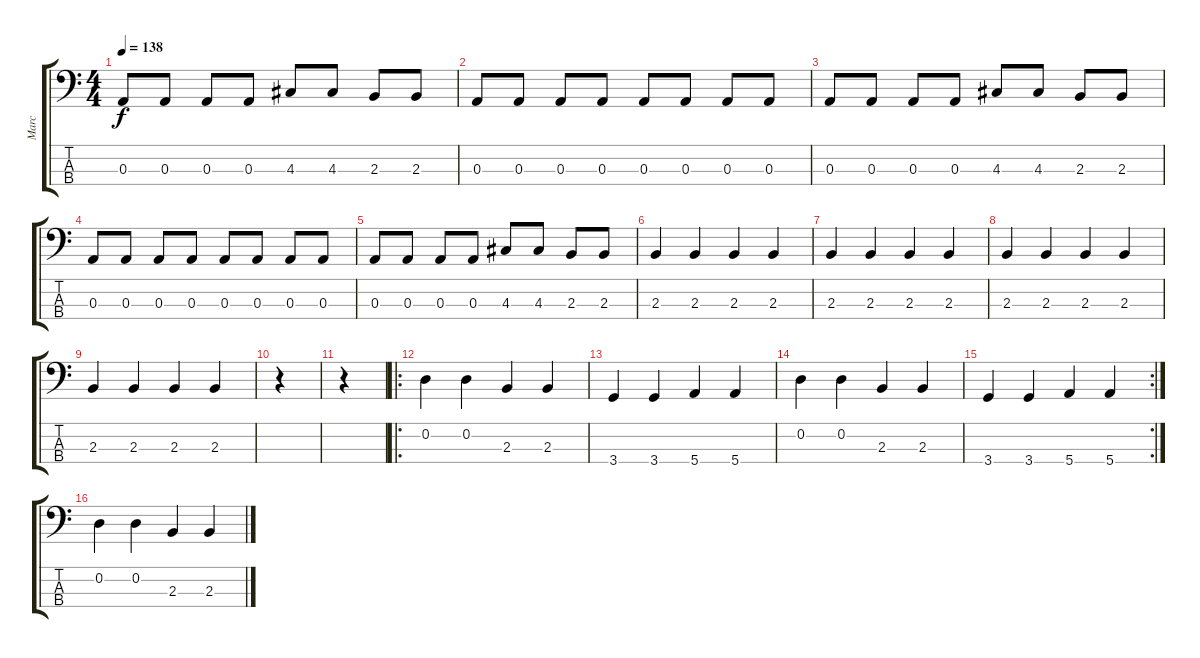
\track ("Marc" "Marc") {instrument electricbasspick}
\staff {score tabs}
\tuning (G2 D2 A1 E1) {hide}
\ts (4 4)
\tempo 138
\clef f4
\ks c
0.3.8{dy f} 0.3.8 0.3.8 0.3.8 4.3.8 4.3.8 2.3.8 2.3.8 |
0.3.8 0.3.8 0.3.8 0.3.8 0.3.8 0.3.8 0.3.8 0.3.8 |
0.3.8 0.3.8 0.3.8 0.3.8 4.3.8 4.3.8 2.3.8 2.3.8 |
0.3.8 0.3.8 0.3.8 0.3.8 0.3.8 0.3.8 0.3.8 0.3.8 |
0.3.8 0.3.8 0.3.8 0.3.8 4.3.8 4.3.8 2.3.8 2.3.8 |
2.3.4 2.3.4 2.3.4 2.3.4 |
2.3.4 2.3.4 2.3.4 2.3.4 |
2.3.4 2.3.4 2.3.4 2.3.4 |
2.3.4 2.3.4 2.3.4 2.3.4 |
r.4 |
r.4 |
\ro
0.2.4 0.2.4 2.3.4 2.3.4 |
3.4.4 3.4.4 5.4.4 5.4.4 |
0.2.4 0.2.4 2.3.4 2.3.4 |
\rc 2
3.4.4 3.4.4 5.4.4 5.4.4 |
0.2.4 0.2.4 2.3.4 2.3.4
